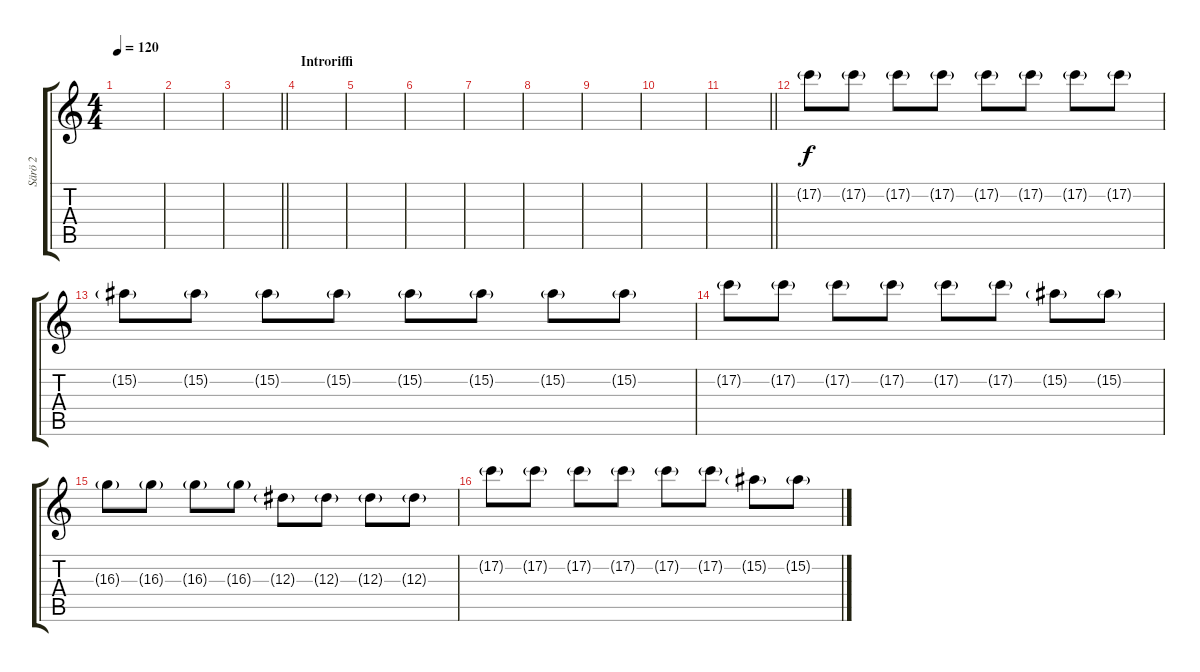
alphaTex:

\track ("Särö 2" "Särö 2") {instrument distortionguitar}
\staff {score tabs}
\tuning (C4 G3 Eb3 Bb2 F2 C2) {hide}
\ts (4 4)
\tempo 120
\clef g2
\ks c
|
|
\barLineRight lightlight
|
\section ("" "Introriffi")
|
|
|
|
|
|
|
\barLineRight lightlight
|
17.2{g}.8 17.2{g}.8 17.2{g}.8 17.2{g}.8 17.2{g}.8 17.2{g}.8 17.2{g}.8 17.2{g}.8 |
15.2{g}.8 15.2{g}.8 15.2{g}.8 15.2{g}.8 15.2{g}.8 15.2{g}.8 15.2{g}.8 15.2{g}.8 |
17.2{g}.8 17.2{g}.8 17.2{g}.8 17.2{g}.8 17.2{g}.8 17.2{g}.8 15.2{g}.8 15.2{g}.8 |
16.3{g}.8 16.3{g}.8 16.3{g}.8 16.3{g}.8 12.3{g}.8 12.3{g}.8 12.3{g}.8 12.3{g}.8 |
17.2{g}.8 17.2{g}.8 17.2{g}.8 17.2{g}.8 17.2{g}.8 17.2{g}.8 15.2{g}.8 15.2{g}.8
